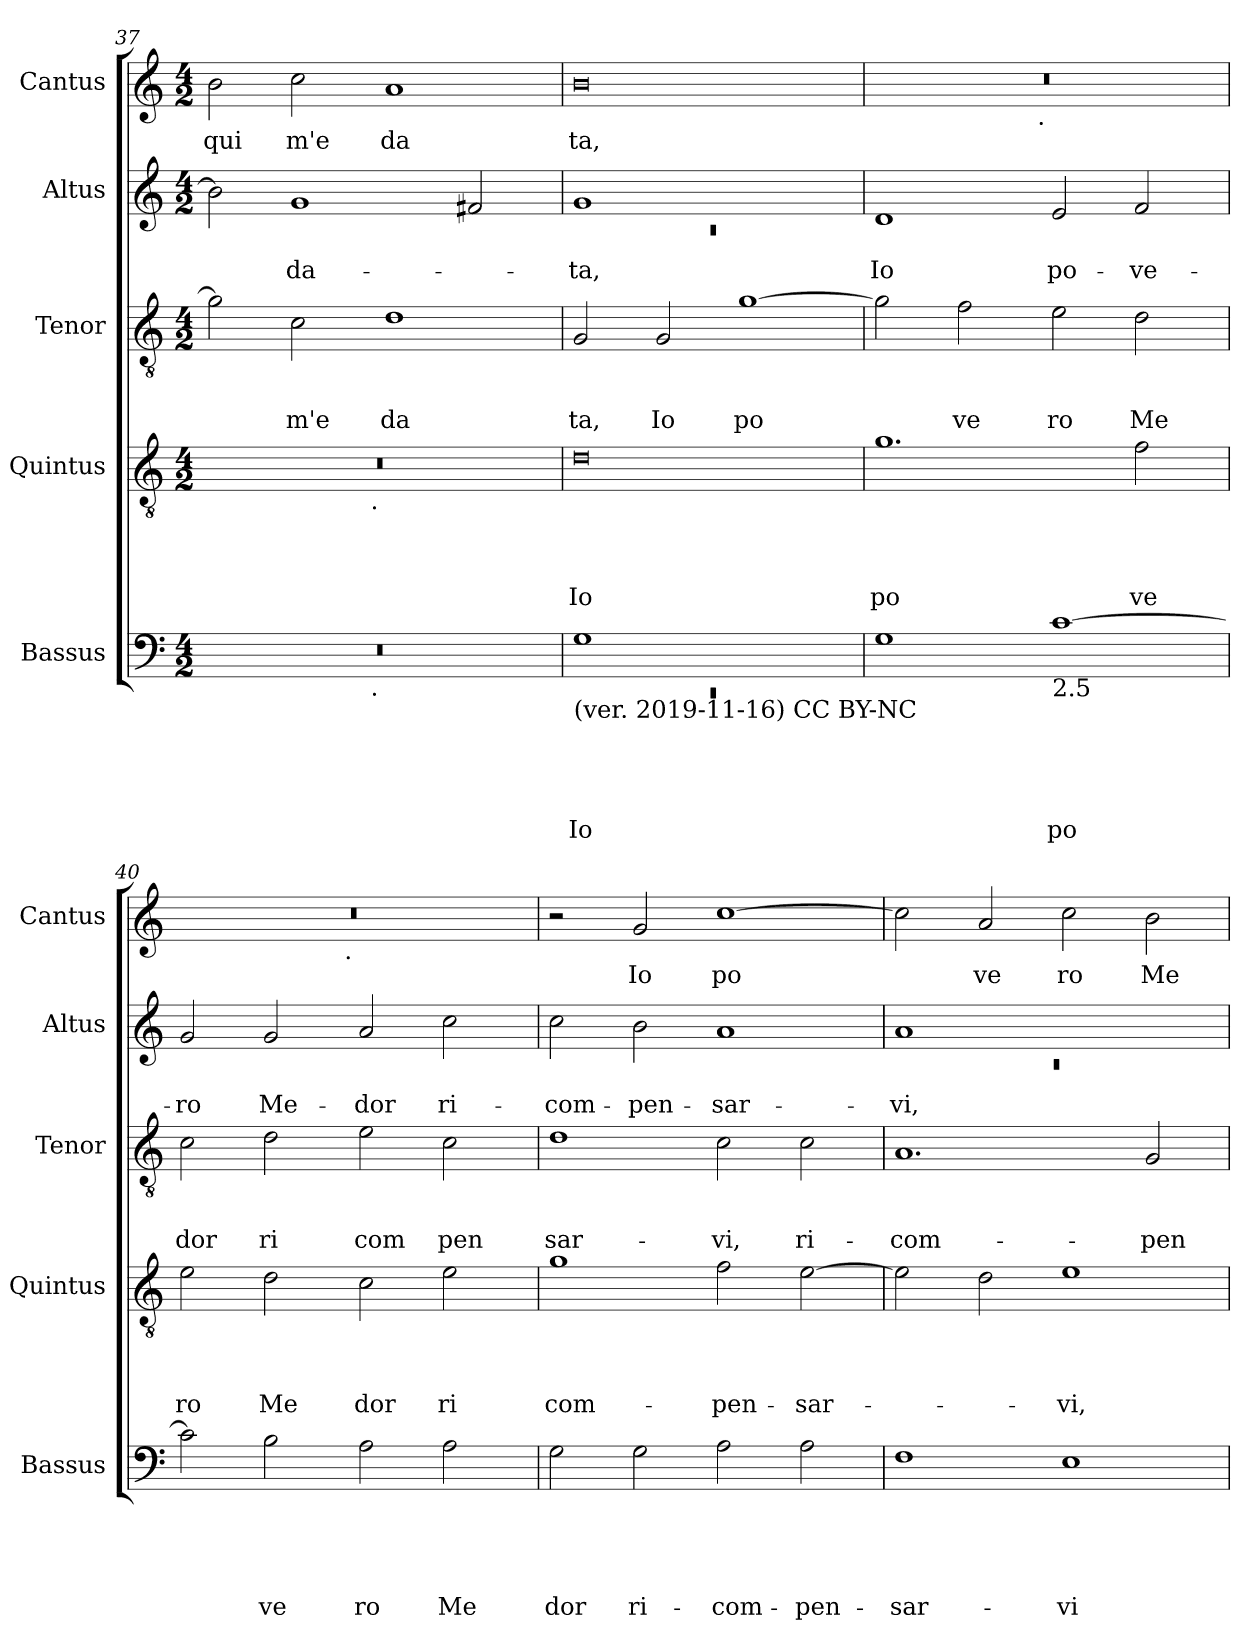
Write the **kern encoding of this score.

**kern	**text	**text	**text	**text	**text	**kern	**text	**text	**text	**text	**kern	**text	**text	**text	**kern	**text	**text	**kern	**text
*part5	*part5	*part5	*part5	*part5	*part5	*part4	*part4	*part4	*part4	*part4	*part3	*part3	*part3	*part3	*part2	*part2	*part2	*part1	*part1
*staff5	*staff5	*staff5	*staff5	*staff5	*staff5	*staff4	*staff4	*staff4	*staff4	*staff4	*staff3	*staff3	*staff3	*staff3	*staff2	*staff2	*staff2	*staff1	*staff1
*I"Bassus	*	*	*	*	*	*I"Quintus	*	*	*	*	*I"Tenor	*	*	*	*I"Altus	*	*	*I"Cantus	*
*I'Bassus	*	*	*	*	*	*I'Quintus	*	*	*	*	*I'Tenor	*	*	*	*I'Altus	*	*	*I'Cantus	*
*clefF4	*	*	*	*	*	*clefGv2	*	*	*	*	*clefGv2	*	*	*	*clefG2	*	*	*clefG2	*
*k[]	*	*	*	*	*	*k[]	*	*	*	*	*k[]	*	*	*	*k[]	*	*	*k[]	*
*C:	*	*	*	*	*	*C:	*	*	*	*	*C:	*	*	*	*C:	*	*	*C:	*
*M4/2	*	*	*	*	*	*M4/2	*	*	*	*	*M4/2	*	*	*	*M4/2	*	*	*M4/2	*
=37	=37	=37	=37	=37	=37	=37	=37	=37	=37	=37	=37	=37	=37	=37	=37	=37	=37	=37	=37
!	!	!	!	!	!	!	!	!	!	!	!	!	!	!	!	!	!	!	!LO:LY:b
*^	*	*	*	*	*	*^	*	*	*	*	*	*	*	*	*	*	*	*	*
0r	2ryy	.	.	.	.	.	0r	2ryy	.	.	.	.	2g\]	.	.	.	2b\]	.	.	2b\	qui
!	!	!	!	!	!	!	!	!	!	!	!	!	!	!	!	!LO:LY:b	!	!	!LO:LY:b	!	!LO:LY:b
.	4...ryy	.	.	.	.	.	.	4...ryy	.	.	.	.	2c\	.	.	m'e	1g	.	da-	2cc\	m'e
!	!	!	!	!	!	!	!	!LO:TX:b:t=.	!	!	!	!	!	!	!	!	!	!	!	!	!
!	!LO:TX:b:t=.	!	!	!	!	!	!	!	!	!	!	!	!	!	!	!	!	!	!	!	!
.	1ryy	.	.	.	.	.	.	1ryy	.	.	.	.	.	.	.	.	.	.	.	.	.
!	!	!	!	!	!	!	!	!	!	!	!	!	!	!	!	!LO:LY:b	!	!	!	!	!LO:LY:b
.	.	.	.	.	.	.	.	.	.	.	.	.	1d	.	.	da	.	.	.	1a	da
.	.	.	.	.	.	.	.	.	.	.	.	.	.	.	.	.	2f#/	.	.	.	.
.	32ryy	.	.	.	.	.	.	32ryy	.	.	.	.	.	.	.	.	.	.	.	.	.
=38	=38	=38	=38	=38	=38	=38	=38	=38	=38	=38	=38	=38	=38	=38	=38	=38	=38	=38	=38	=38	=38
*	*	*	*	*	*	*	*	*	*	*	*	*	*	*	*	*	*^	*	*	*	*
!LO:TX:b:t=(ver. 2019-11-16) CC BY-NC	!	!	!	!	!	!	!	!	!	!	!	!	!	!	!	!	!	!	!	!	!	!
!	!LO:N:vis=1	!	!	!	!	!LO:LY:b	!	!	!	!	!	!LO:LY:b	!	!	!	!LO:LY:b	!	!LO:N:vis=1	!	!LO:LY:b	!	!LO:LY:b
*	*^	*	*	*	*	*	*v	*v	*	*	*	*	*	*	*	*	*	*	*	*	*	*
0ryy	0rEE	1G	.	.	.	.	Io	0d	.	.	.	Io	2G/	.	.	ta,	1g	0rc	.	-ta,	0b	ta,
!	!	!	!	!	!	!	!	!	!	!	!	!	!	!	!	!LO:LY:b	!	!	!	!	!	!
.	.	.	.	.	.	.	.	.	.	.	.	.	2G/	.	.	Io	.	.	.	.	.	.
!	!	!	!	!	!	!	!	!	!	!	!	!	!	!	!	!LO:LY:b	!	!	!	!	!	!
.	.	1ryy	.	.	.	.	.	.	.	.	.	.	[>1g	.	.	po	1ryy	.	.	.	.	.
*	*	*	*	*	*	*	*	*	*	*	*	*	*	*	*	*	*v	*v	*	*	*	*
=39	=39	=39	=39	=39	=39	=39	=39	=39	=39	=39	=39	=39	=39	=39	=39	=39	=39	=39	=39	=39	=39
!	!	!	!	!	!	!	!	!	!	!	!	!LO:LY:b	!	!	!	!	!	!	!LO:LY:b	!	!
*v	*v	*v	*	*	*	*	*	*	*	*	*	*	*	*	*	*	*	*	*	*^	*
1G	.	.	.	.	.	1.g	.	.	.	po	2g\]	.	.	.	1d	.	Io	0r	2ryy	.
!	!	!	!	!	!	!	!	!	!	!	!	!	!	!LO:LY:b	!	!	!	!	!	!
.	.	.	.	.	.	.	.	.	.	.	2f\	.	.	ve	.	.	.	.	4...ryy	.
!	!	!	!	!	!	!	!	!	!	!	!	!	!	!	!	!	!	!	!LO:TX:b:t=.	!
.	.	.	.	.	.	.	.	.	.	.	.	.	.	.	.	.	.	.	1ryy	.
!LO:TX:b:t=2.5	!	!	!	!	!	!	!	!	!	!	!	!	!	!	!	!	!	!	!	!
!	!	!	!	!	!LO:LY:b	!	!	!	!	!	!	!	!	!LO:LY:b	!	!	!LO:LY:b	!	!	!
[>1c	.	.	.	.	po	.	.	.	.	.	2e\	.	.	ro	2e/	.	po-	.	.	.
!	!	!	!	!	!	!	!	!	!	!LO:LY:b	!	!	!	!LO:LY:b	!	!	!LO:LY:b	!	!	!
.	.	.	.	.	.	2f\	.	.	.	ve	2d\	.	.	Me	2f/	.	-ve-	.	.	.
.	.	.	.	.	.	.	.	.	.	.	.	.	.	.	.	.	.	.	32ryy	.
=40	=40	=40	=40	=40	=40	=40	=40	=40	=40	=40	=40	=40	=40	=40	=40	=40	=40	=40	=40	=40
!	!	!	!	!	!	!	!	!	!	!LO:LY:b	!	!	!	!LO:LY:b	!	!	!LO:LY:b	!	!	!
2c\]	.	.	.	.	.	2e\	.	.	.	ro	2c\	.	.	dor	2g/	.	-ro	0r	2ryy	.
!	!	!	!	!	!LO:LY:b	!	!	!	!	!LO:LY:b	!	!	!	!LO:LY:b	!	!	!LO:LY:b	!	!	!
2B\	.	.	.	.	ve	2d\	.	.	.	Me	2d\	.	.	ri	2g/	.	Me-	.	4...ryy	.
!	!	!	!	!	!	!	!	!	!	!	!	!	!	!	!	!	!	!	!LO:TX:b:t=.	!
.	.	.	.	.	.	.	.	.	.	.	.	.	.	.	.	.	.	.	1ryy	.
!	!	!	!	!	!LO:LY:b	!	!	!	!	!LO:LY:b	!	!	!	!LO:LY:b	!	!	!LO:LY:b	!	!	!
2A\	.	.	.	.	ro	2c\	.	.	.	dor	2e\	.	.	com	2a/	.	-dor	.	.	.
!	!	!	!	!	!LO:LY:b	!	!	!	!	!LO:LY:b	!	!	!	!LO:LY:b	!	!	!LO:LY:b	!	!	!
2A\	.	.	.	.	Me	2e\	.	.	.	ri	2c\	.	.	pen	2cc\	.	ri-	.	.	.
.	.	.	.	.	.	.	.	.	.	.	.	.	.	.	.	.	.	.	32ryy	.
!!LO:PB:g=z
=41	=41	=41	=41	=41	=41	=41	=41	=41	=41	=41	=41	=41	=41	=41	=41	=41	=41	=41	=41	=41
!	!	!	!	!	!LO:LY:b	!	!	!	!	!LO:LY:b	!	!	!	!LO:LY:b	!	!	!LO:LY:b	!	!	!
*	*	*	*	*	*	*	*	*	*	*	*	*	*	*	*	*	*	*v	*v	*
2G\	.	.	.	.	dor	1g	.	.	.	com-	1d	.	.	sar-	2cc\	.	-com-	2r	.
!	!	!	!	!	!LO:LY:b	!	!	!	!	!	!	!	!	!	!	!	!LO:LY:b	!	!LO:LY:b
2G\	.	.	.	.	ri-	.	.	.	.	.	.	.	.	.	2b\	.	-pen-	2g/	Io
!	!	!	!	!	!LO:LY:b	!	!	!	!	!LO:LY:b	!	!	!	!LO:LY:b	!	!	!LO:LY:b	!	!LO:LY:b
2A\	.	.	.	.	-com-	2f\	.	.	.	-pen-	2c\	.	.	-vi,	1a	.	-sar-	[>1cc	po
!	!	!	!	!	!LO:LY:b	!	!	!	!	!LO:LY:b	!	!	!	!LO:LY:b	!	!	!	!	!
2A\	.	.	.	.	-pen-	[>2e\	.	.	.	-sar-	2c\	.	.	ri-	.	.	.	.	.
=42	=42	=42	=42	=42	=42	=42	=42	=42	=42	=42	=42	=42	=42	=42	=42	=42	=42	=42	=42
*	*	*	*	*	*	*	*	*	*	*	*	*	*	*	*^	*	*	*	*
!	!	!	!	!	!LO:LY:b	!	!	!	!	!	!	!	!	!LO:LY:b	!	!LO:N:vis=1	!	!LO:LY:b	!	!
1F	.	.	.	.	-sar-	2e\]	.	.	.	.	1.A	.	.	-com-	1a	0rc	.	-vi,	2cc\]	.
!	!	!	!	!	!	!	!	!	!	!	!	!	!	!	!	!	!	!	!	!LO:LY:b
.	.	.	.	.	.	2d\	.	.	.	.	.	.	.	.	.	.	.	.	2a/	ve
!	!	!	!	!	!LO:LY:b	!	!	!	!	!LO:LY:b	!	!	!	!	!	!	!	!	!	!LO:LY:b
1E	.	.	.	.	-vi	1e	.	.	.	-vi,	.	.	.	.	1ryy	.	.	.	2cc\	ro
!	!	!	!	!	!	!	!	!	!	!	!	!	!	!LO:LY:b	!	!	!	!	!	!LO:LY:b
.	.	.	.	.	.	.	.	.	.	.	2G/	.	.	-pen-	.	.	.	.	2b\	Me
*	*	*	*	*	*	*	*	*	*	*	*	*	*	*	*v	*v	*	*	*	*
=	=	=	=	=	=	=	=	=	=	=	=	=	=	=	=	=	=	=	=
*-	*-	*-	*-	*-	*-	*-	*-	*-	*-	*-	*-	*-	*-	*-	*-	*-	*-	*-	*-
